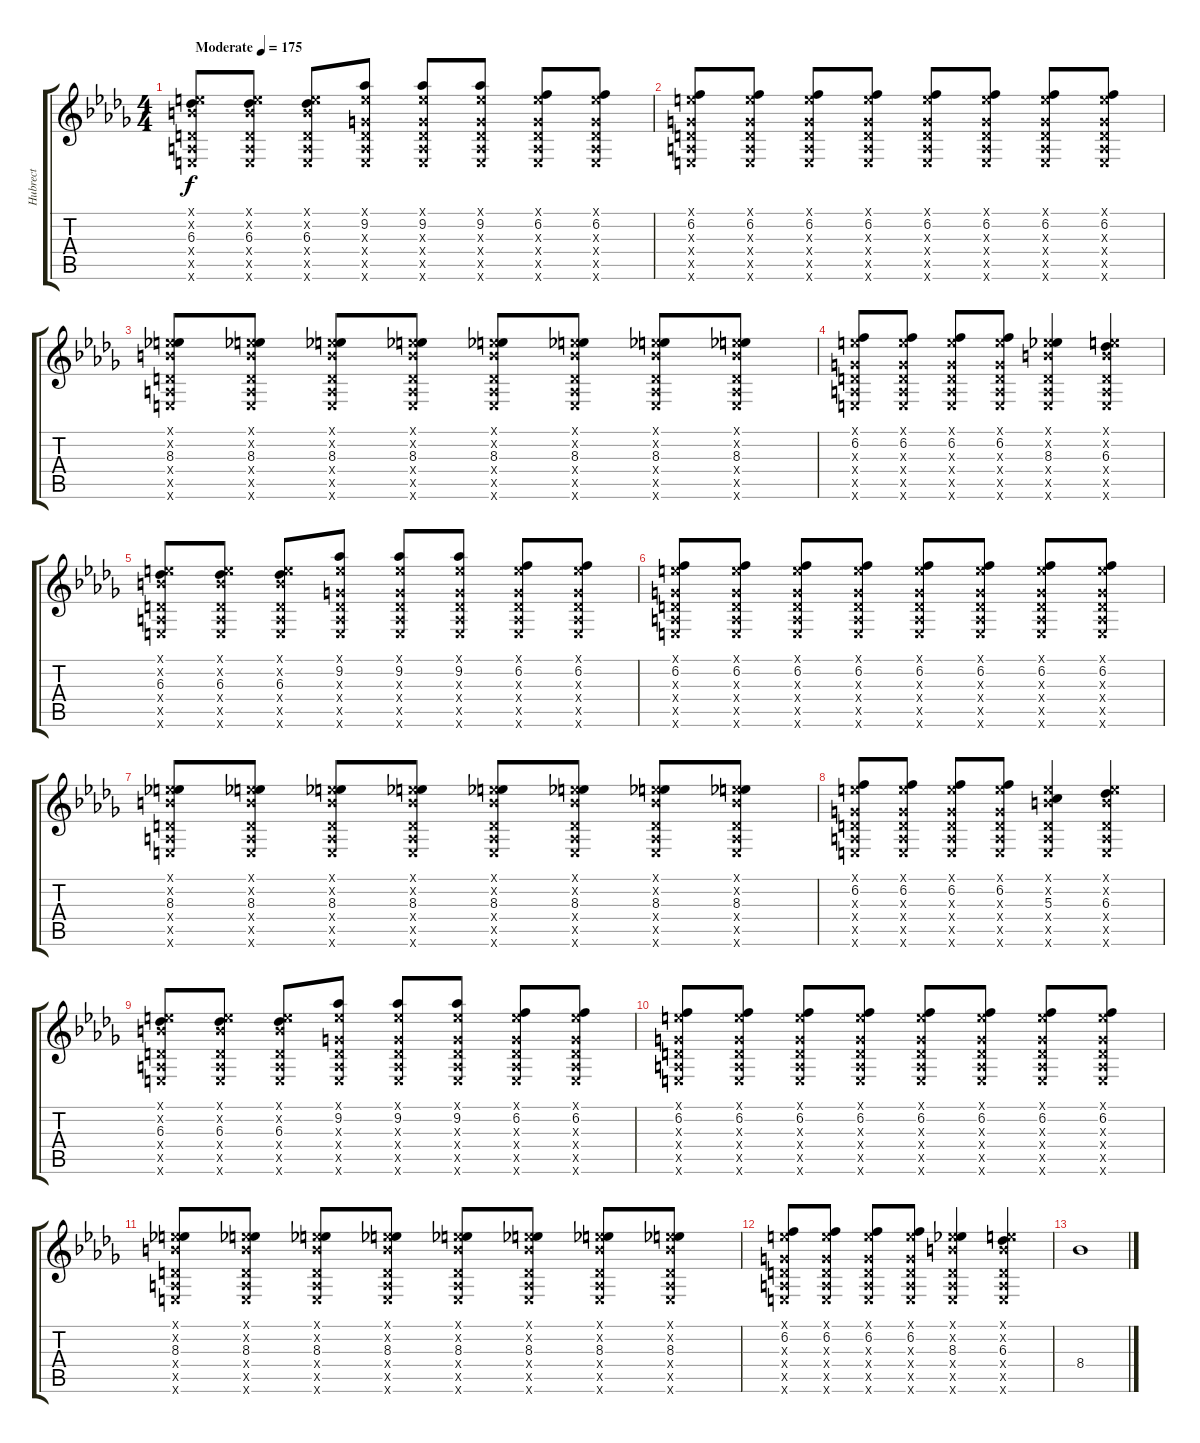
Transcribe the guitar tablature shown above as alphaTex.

\track ("Hubrect" "Hubrect") {instrument distortionguitar}
\staff {score tabs}
\tuning (E4 B3 G3 D3 A2 E2) {hide}
\ts (4 4)
\tempo (175 "Moderate")
\clef g2
\ks db
(0.1{x} 0.2{x} 6.3 0.4{x} 0.5{x} 0.6{x}).8{dy f instrument distortionguitar} (0.1{x} 0.2{x} 6.3 0.4{x} 0.5{x} 0.6{x}).8 (0.1{x} 0.2{x} 6.3 0.4{x} 0.5{x} 0.6{x}).8 (0.1{x} 9.2 0.3{x} 0.4{x} 0.5{x} 0.6{x}).8 (0.1{x} 9.2 0.3{x} 0.4{x} 0.5{x} 0.6{x}).8 (0.1{x} 9.2 0.3{x} 0.4{x} 0.5{x} 0.6{x}).8 (0.1{x} 6.2 0.3{x} 0.4{x} 0.5{x} 0.6{x}).8 (0.1{x} 6.2 0.3{x} 0.4{x} 0.5{x} 0.6{x}).8 |
(0.1{x} 6.2 0.3{x} 0.4{x} 0.5{x} 0.6{x}).8 (0.1{x} 6.2 0.3{x} 0.4{x} 0.5{x} 0.6{x}).8 (0.1{x} 6.2 0.3{x} 0.4{x} 0.5{x} 0.6{x}).8 (0.1{x} 6.2 0.3{x} 0.4{x} 0.5{x} 0.6{x}).8 (0.1{x} 6.2 0.3{x} 0.4{x} 0.5{x} 0.6{x}).8 (0.1{x} 6.2 0.3{x} 0.4{x} 0.5{x} 0.6{x}).8 (0.1{x} 6.2 0.3{x} 0.4{x} 0.5{x} 0.6{x}).8 (0.1{x} 6.2 0.3{x} 0.4{x} 0.5{x} 0.6{x}).8 |
(0.1{x} 0.2{x} 8.3 0.4{x} 0.5{x} 0.6{x}).8 (0.1{x} 0.2{x} 8.3 0.4{x} 0.5{x} 0.6{x}).8 (0.1{x} 0.2{x} 8.3 0.4{x} 0.5{x} 0.6{x}).8 (0.1{x} 0.2{x} 8.3 0.4{x} 0.5{x} 0.6{x}).8 (0.1{x} 0.2{x} 8.3 0.4{x} 0.5{x} 0.6{x}).8 (0.1{x} 0.2{x} 8.3 0.4{x} 0.5{x} 0.6{x}).8 (0.1{x} 0.2{x} 8.3 0.4{x} 0.5{x} 0.6{x}).8 (0.1{x} 0.2{x} 8.3 0.4{x} 0.5{x} 0.6{x}).8 |
(0.1{x} 6.2 0.3{x} 0.4{x} 0.5{x} 0.6{x}).8 (0.1{x} 6.2 0.3{x} 0.4{x} 0.5{x} 0.6{x}).8 (0.1{x} 6.2 0.3{x} 0.4{x} 0.5{x} 0.6{x}).8 (0.1{x} 6.2 0.3{x} 0.4{x} 0.5{x} 0.6{x}).8 (0.1{x} 0.2{x} 8.3 0.4{x} 0.5{x} 0.6{x}).4 (0.1{x} 0.2{x} 6.3 0.4{x} 0.5{x} 0.6{x}).4 |
(0.1{x} 0.2{x} 6.3 0.4{x} 0.5{x} 0.6{x}).8 (0.1{x} 0.2{x} 6.3 0.4{x} 0.5{x} 0.6{x}).8 (0.1{x} 0.2{x} 6.3 0.4{x} 0.5{x} 0.6{x}).8 (0.1{x} 9.2 0.3{x} 0.4{x} 0.5{x} 0.6{x}).8 (0.1{x} 9.2 0.3{x} 0.4{x} 0.5{x} 0.6{x}).8 (0.1{x} 9.2 0.3{x} 0.4{x} 0.5{x} 0.6{x}).8 (0.1{x} 6.2 0.3{x} 0.4{x} 0.5{x} 0.6{x}).8 (0.1{x} 6.2 0.3{x} 0.4{x} 0.5{x} 0.6{x}).8 |
(0.1{x} 6.2 0.3{x} 0.4{x} 0.5{x} 0.6{x}).8 (0.1{x} 6.2 0.3{x} 0.4{x} 0.5{x} 0.6{x}).8 (0.1{x} 6.2 0.3{x} 0.4{x} 0.5{x} 0.6{x}).8 (0.1{x} 6.2 0.3{x} 0.4{x} 0.5{x} 0.6{x}).8 (0.1{x} 6.2 0.3{x} 0.4{x} 0.5{x} 0.6{x}).8 (0.1{x} 6.2 0.3{x} 0.4{x} 0.5{x} 0.6{x}).8 (0.1{x} 6.2 0.3{x} 0.4{x} 0.5{x} 0.6{x}).8 (0.1{x} 6.2 0.3{x} 0.4{x} 0.5{x} 0.6{x}).8 |
(0.1{x} 0.2{x} 8.3 0.4{x} 0.5{x} 0.6{x}).8 (0.1{x} 0.2{x} 8.3 0.4{x} 0.5{x} 0.6{x}).8 (0.1{x} 0.2{x} 8.3 0.4{x} 0.5{x} 0.6{x}).8 (0.1{x} 0.2{x} 8.3 0.4{x} 0.5{x} 0.6{x}).8 (0.1{x} 0.2{x} 8.3 0.4{x} 0.5{x} 0.6{x}).8 (0.1{x} 0.2{x} 8.3 0.4{x} 0.5{x} 0.6{x}).8 (0.1{x} 0.2{x} 8.3 0.4{x} 0.5{x} 0.6{x}).8 (0.1{x} 0.2{x} 8.3 0.4{x} 0.5{x} 0.6{x}).8 |
(0.1{x} 6.2 0.3{x} 0.4{x} 0.5{x} 0.6{x}).8 (0.1{x} 6.2 0.3{x} 0.4{x} 0.5{x} 0.6{x}).8 (0.1{x} 6.2 0.3{x} 0.4{x} 0.5{x} 0.6{x}).8 (0.1{x} 6.2 0.3{x} 0.4{x} 0.5{x} 0.6{x}).8 (0.1{x} 0.2{x} 5.3 0.4{x} 0.5{x} 0.6{x}).4 (0.1{x} 0.2{x} 6.3 0.4{x} 0.5{x} 0.6{x}).4 |
(0.1{x} 0.2{x} 6.3 0.4{x} 0.5{x} 0.6{x}).8 (0.1{x} 0.2{x} 6.3 0.4{x} 0.5{x} 0.6{x}).8 (0.1{x} 0.2{x} 6.3 0.4{x} 0.5{x} 0.6{x}).8 (0.1{x} 9.2 0.3{x} 0.4{x} 0.5{x} 0.6{x}).8 (0.1{x} 9.2 0.3{x} 0.4{x} 0.5{x} 0.6{x}).8 (0.1{x} 9.2 0.3{x} 0.4{x} 0.5{x} 0.6{x}).8 (0.1{x} 6.2 0.3{x} 0.4{x} 0.5{x} 0.6{x}).8 (0.1{x} 6.2 0.3{x} 0.4{x} 0.5{x} 0.6{x}).8 |
(0.1{x} 6.2 0.3{x} 0.4{x} 0.5{x} 0.6{x}).8 (0.1{x} 6.2 0.3{x} 0.4{x} 0.5{x} 0.6{x}).8 (0.1{x} 6.2 0.3{x} 0.4{x} 0.5{x} 0.6{x}).8 (0.1{x} 6.2 0.3{x} 0.4{x} 0.5{x} 0.6{x}).8 (0.1{x} 6.2 0.3{x} 0.4{x} 0.5{x} 0.6{x}).8 (0.1{x} 6.2 0.3{x} 0.4{x} 0.5{x} 0.6{x}).8 (0.1{x} 6.2 0.3{x} 0.4{x} 0.5{x} 0.6{x}).8 (0.1{x} 6.2 0.3{x} 0.4{x} 0.5{x} 0.6{x}).8 |
(0.1{x} 0.2{x} 8.3 0.4{x} 0.5{x} 0.6{x}).8 (0.1{x} 0.2{x} 8.3 0.4{x} 0.5{x} 0.6{x}).8 (0.1{x} 0.2{x} 8.3 0.4{x} 0.5{x} 0.6{x}).8 (0.1{x} 0.2{x} 8.3 0.4{x} 0.5{x} 0.6{x}).8 (0.1{x} 0.2{x} 8.3 0.4{x} 0.5{x} 0.6{x}).8 (0.1{x} 0.2{x} 8.3 0.4{x} 0.5{x} 0.6{x}).8 (0.1{x} 0.2{x} 8.3 0.4{x} 0.5{x} 0.6{x}).8 (0.1{x} 0.2{x} 8.3 0.4{x} 0.5{x} 0.6{x}).8 |
(0.1{x} 6.2 0.3{x} 0.4{x} 0.5{x} 0.6{x}).8 (0.1{x} 6.2 0.3{x} 0.4{x} 0.5{x} 0.6{x}).8 (0.1{x} 6.2 0.3{x} 0.4{x} 0.5{x} 0.6{x}).8 (0.1{x} 6.2 0.3{x} 0.4{x} 0.5{x} 0.6{x}).8 (0.1{x} 0.2{x} 8.3 0.4{x} 0.5{x} 0.6{x}).4 (0.1{x} 0.2{x} 6.3 0.4{x} 0.5{x} 0.6{x}).4 |
8.4.1
